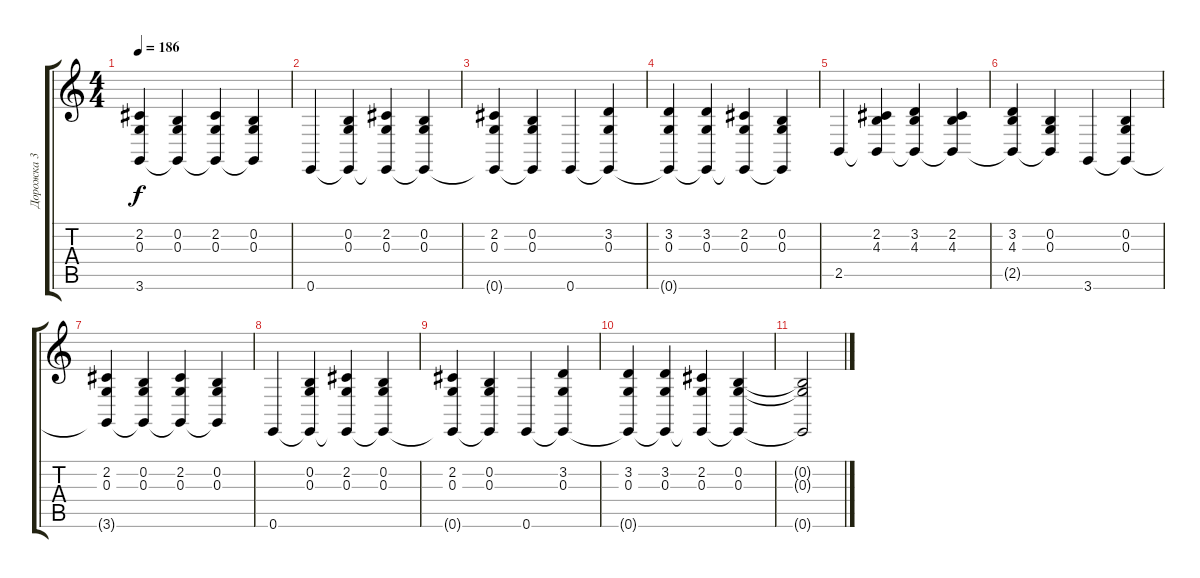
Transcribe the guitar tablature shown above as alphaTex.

\track ("Дорожка 3" "Дорожка 3") {instrument electricgrandpiano}
\staff {score tabs}
\tuning (E4 B3 G3 D3 A2 E2) {hide}
\ts (4 4)
\tempo 186
\clef g2
\ks c
(2.2 0.3 3.6{t}).4{dy f} (0.2 0.3 3.6{t}).4 (2.2 0.3 3.6{t}).4 (0.2 0.3 3.6{t}).4 |
0.6.4 (0.2 0.3 0.6{t}).4 (2.2 0.3 0.6{t}).4 (0.2 0.3 0.6{t}).4 |
(2.2 0.3 0.6{t}).4 (0.2 0.3 0.6{t}).4 0.6.4 (3.2 0.3 0.6{t}).4 |
(3.2 0.3 0.6{t}).4 (3.2 0.3 0.6{t}).4 (2.2 0.3 0.6{t}).4 (0.2 0.3 0.6{t}).4 |
2.5.4 (2.2 4.3 2.5{t}).4 (3.2 4.3 2.5{t}).4 (2.2 4.3 2.5{t}).4 |
(3.2 4.3 2.5{t}).4 (0.2 0.3 2.5{t}).4 3.6.4 (0.2 0.3 3.6{t}).4 |
(2.2 0.3 3.6{t}).4 (0.2 0.3 3.6{t}).4 (2.2 0.3 3.6{t}).4 (0.2 0.3 3.6{t}).4 |
0.6.4 (0.2 0.3 0.6{t}).4 (2.2 0.3 0.6{t}).4 (0.2 0.3 0.6{t}).4 |
(2.2 0.3 0.6{t}).4 (0.2 0.3 0.6{t}).4 0.6.4 (3.2 0.3 0.6{t}).4 |
(3.2 0.3 0.6{t}).4 (3.2 0.3 0.6{t}).4 (2.2 0.3 0.6{t}).4 (0.2 0.3 0.6{t}).4 |
(0.2{t} 0.3{t} 0.6{t}).2
